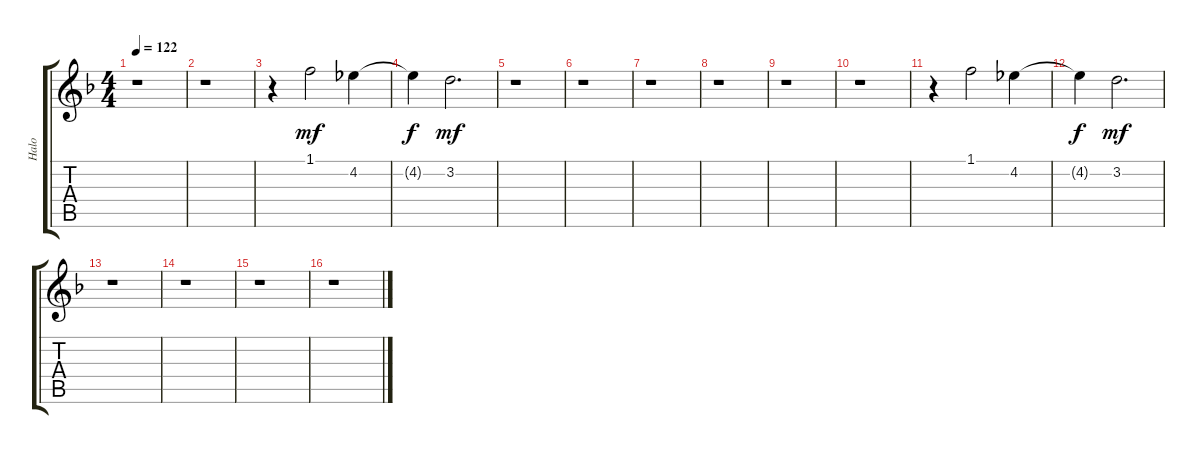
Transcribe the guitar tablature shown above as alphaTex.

\track ("Halo" "Halo") {instrument electricguitarjazz}
\staff {score tabs}
\tuning (E4 B3 G3 D3 A2 E2) {hide}
\ts (4 4)
\tempo 122
\clef g2
\ks f
r.1{dy mf} |
r.1 |
r.4 1.1.2 4.2.4 |
4.2{t}.4{dy f} 3.2.2{d dy mf} |
r.1 |
r.1 |
r.1 |
r.1 |
r.1 |
r.1 |
r.4 1.1.2 4.2.4 |
4.2{t}.4{dy f} 3.2.2{d dy mf} |
r.1 |
r.1 |
r.1 |
r.1
